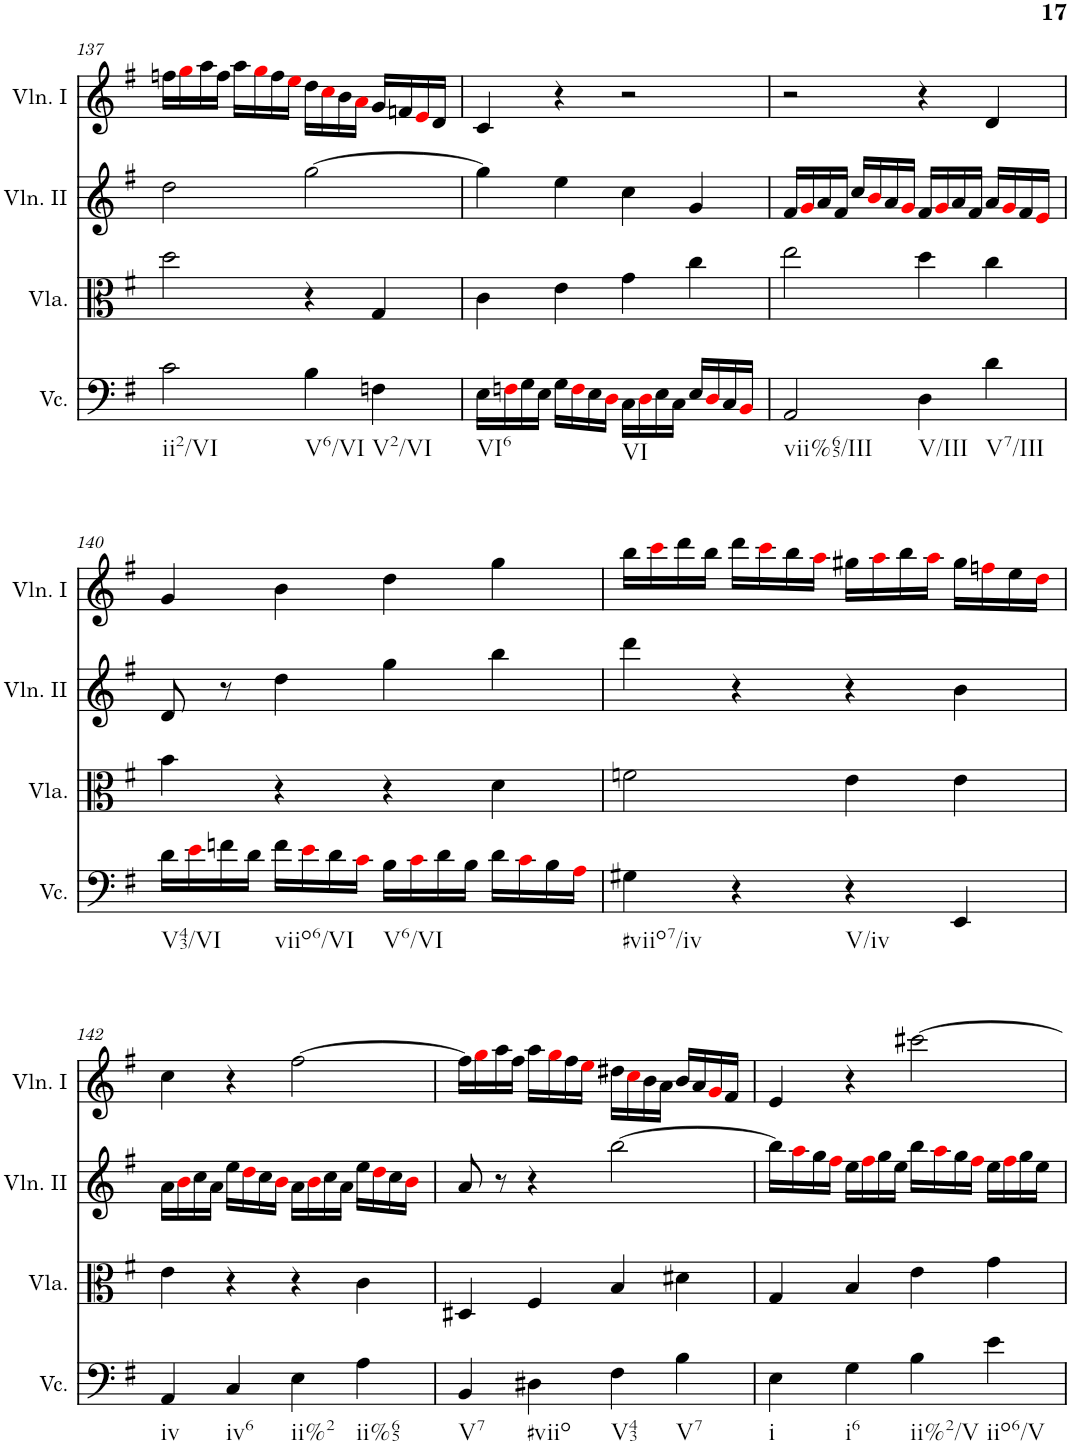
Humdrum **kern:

**kern	**kern	**kern	**kern
*part4	*part3	*part2	*part1
*staff4	*staff3	*staff2	*staff1
*I"Violoncello	*I"Viola	*I"Violino II	*I"Violino I
*I'Vc.	*I'Vla.	*I'Vln. II	*I'Vln. I
!!LO:PB:g=z
*clefF4	*clefC3	*clefG2	*clefG2
*k[f#]	*k[f#]	*k[f#]	*k[f#]
*M4/4	*M4/4	*M4/4	*M4/4
=137	=137	=137	=137
!LO:TX:b:t=ii2/VI	!	!	!
2c\	2dd\	2dd\	16ffn\LL
.	.	.	16ggi\
.	.	.	16aa\
.	.	.	16ff\JJ
.	.	.	16aa\LL
.	.	.	16ggi\
.	.	.	16ff\
.	.	.	16eei\JJ
!LO:TX:b:t=V6/VI	!	!	!
4B\	4r	[2gg\	16dd\LL
.	.	.	16cci\
.	.	.	16b\
.	.	.	16ai\JJ
!LO:TX:b:t=V2/VI	!	!	!
4Fn\	4G/	.	16g/LL
.	.	.	16fn/
.	.	.	16ei/
.	.	.	16d/JJ
=138	=138	=138	=138
!LO:TX:b:t=VI6	!	!	!
16E\LL	4c\	4gg\]	4c/
16Fni\	.	.	.
16G\	.	.	.
16E\JJ	.	.	.
16G\LL	4e\	4ee\	4r
16Fi\	.	.	.
16E\	.	.	.
16Di\JJ	.	.	.
!LO:TX:b:t=VI	!	!	!
16C\LL	4g\	4cc\	2r
16Di\	.	.	.
16E\	.	.	.
16C\JJ	.	.	.
16E/LL	4cc\	4g/	.
16Di/	.	.	.
16C/	.	.	.
16BBi/JJ	.	.	.
=139	=139	=139	=139
!LO:TX:b:t=vii%65/III	!	!	!
2AA/	2ee\	16f#/LL	2r
.	.	16gi/	.
.	.	16a/	.
.	.	16f#/JJ	.
.	.	16cc/LL	.
.	.	16bi/	.
.	.	16a/	.
.	.	16gi/JJ	.
!LO:TX:b:t=V/III	!	!	!
4D\	4dd\	16f#/LL	4r
.	.	16gi/	.
.	.	16a/	.
.	.	16f#/JJ	.
!LO:TX:b:t=V7/III	!	!	!
4d\	4cc\	16a/LL	4d/
.	.	16gi/	.
.	.	16f#/	.
.	.	16ei/JJ	.
!!LO:LB:g=z
=140	=140	=140	=140
!LO:TX:b:t=V43/VI	!	!	!
16d\LL	4b\	8d/	4g/
16ei\	.	.	.
16fn\	.	8r	.
16d\JJ	.	.	.
!LO:TX:b:t=viio6/VI	!	!	!
16f\LL	4r	4dd\	4b\
16ei\	.	.	.
16d\	.	.	.
16ci\JJ	.	.	.
!LO:TX:b:t=V6/VI	!	!	!
16B\LL	4r	4gg\	4dd\
16ci\	.	.	.
16d\	.	.	.
16B\JJ	.	.	.
16d\LL	4d\	4bb\	4gg\
16ci\	.	.	.
16B\	.	.	.
16Ai\JJ	.	.	.
=141	=141	=141	=141
!LO:TX:b:t=#viio7/iv	!	!	!
4G#X\	2fn\	4ddd\	16bb\LL
.	.	.	16ccci\
.	.	.	16ddd\
.	.	.	16bb\JJ
4r	.	4r	16ddd\LL
.	.	.	16ccci\
.	.	.	16bb\
.	.	.	16aai\JJ
!LO:TX:b:t=V/iv	!	!	!
4r	4e\	4r	16gg#X\LL
.	.	.	16aai\
.	.	.	16bb\
.	.	.	16aai\JJ
4EE/	4e\	4b\	16gg#\LL
.	.	.	16ffni\
.	.	.	16ee\
.	.	.	16ddi\JJ
!!LO:LB:g=z
=142	=142	=142	=142
!LO:TX:b:t=iv	!	!	!
4AA/	4e\	16a\LL	4cc\
.	.	16bi\	.
.	.	16cc\	.
.	.	16a\JJ	.
!LO:TX:b:t=iv6	!	!	!
4C/	4r	16ee\LL	4r
.	.	16ddi\	.
.	.	16cc\	.
.	.	16bi\JJ	.
!LO:TX:b:t=ii%2	!	!	!
4E\	4r	16a\LL	[2ff#\
.	.	16bi\	.
.	.	16cc\	.
.	.	16a\JJ	.
!LO:TX:b:t=ii%65	!	!	!
4A\	4c\	16ee\LL	.
.	.	16ddi\	.
.	.	16cc\	.
.	.	16bi\JJ	.
=143	=143	=143	=143
!LO:TX:b:t=V7	!	!	!
4BB/	4D#X/	8a/	16ff#\LL]
.	.	.	16ggi\
.	.	8r	16aa\
.	.	.	16ff#\JJ
!LO:TX:b:t=#viio	!	!	!
4D#X\	4F#/	4r	16aa\LL
.	.	.	16ggi\
.	.	.	16ff#\
.	.	.	16eei\JJ
!LO:TX:b:t=V43	!	!	!
4F#\	4B/	[2bb\	16dd#X\LL
.	.	.	16cci\
.	.	.	16b\
.	.	.	16a\JJ
!LO:TX:b:t=V7	!	!	!
4B\	4d#X\	.	16b/LL
.	.	.	16a/
.	.	.	16gi/
.	.	.	16f#/JJ
=144	=144	=144	=144
!LO:TX:b:t=i	!	!	!
4E\	4G/	16bb\LL]	4e/
.	.	16aai\	.
.	.	16gg\	.
.	.	16ff#i\JJ	.
!LO:TX:b:t=i6	!	!	!
4G\	4B/	16ee\LL	4r
.	.	16ff#i\	.
.	.	16gg\	.
.	.	16ee\JJ	.
!LO:TX:b:t=ii%2/V	!	!	!
4B\	4e\	16bb\LL	[2ccc#X\
.	.	16aai\	.
.	.	16gg\	.
.	.	16ff#i\JJ	.
!LO:TX:b:t=iio6/V	!	!	!
4e\	4g\	16ee\LL	.
.	.	16ff#i\	.
.	.	16gg\	.
.	.	16ee\JJ	.
=	=	=	=
*-	*-	*-	*-
